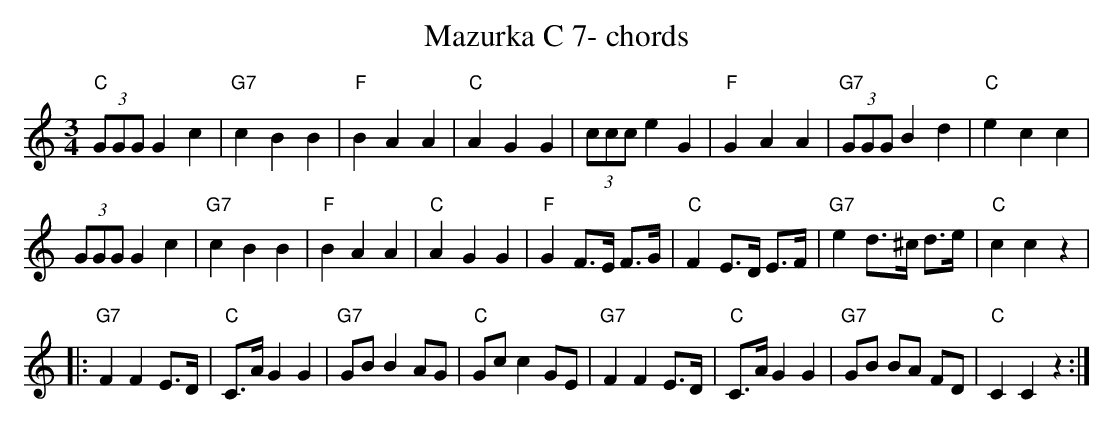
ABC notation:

X:1
T:Mazurka C 7- chords
M:3/4
L:1/8
K:Cmaj%%MIDI gchordon
"C"(3GGG G2c2 | "G7"c2B2B2 | "F"B2A2A2 | "C"A2G2G2 | (3ccc e2G2 | "F"G2A2A2 | "G7"(3GGG B2d2 | "C"e2c2c2 |
(3GGG G2c2 | "G7"c2B2B2 | "F"B2A2A2 | "C"A2G2G2 | "F"G2 F>E F>G | "C"F2 E>D E>F | "G7"e2 d>^c d>e | "C"c2c2z2 |
|: "G7"F2F2 E>D | "C"C>A G2G2 | "G7"GB B2 AG | "C"Gcc2 GE | "G7"F2F2 E>D | "C"C>AG2G2 | "G7"GB BA FD | "C"C2C2z2 :|
